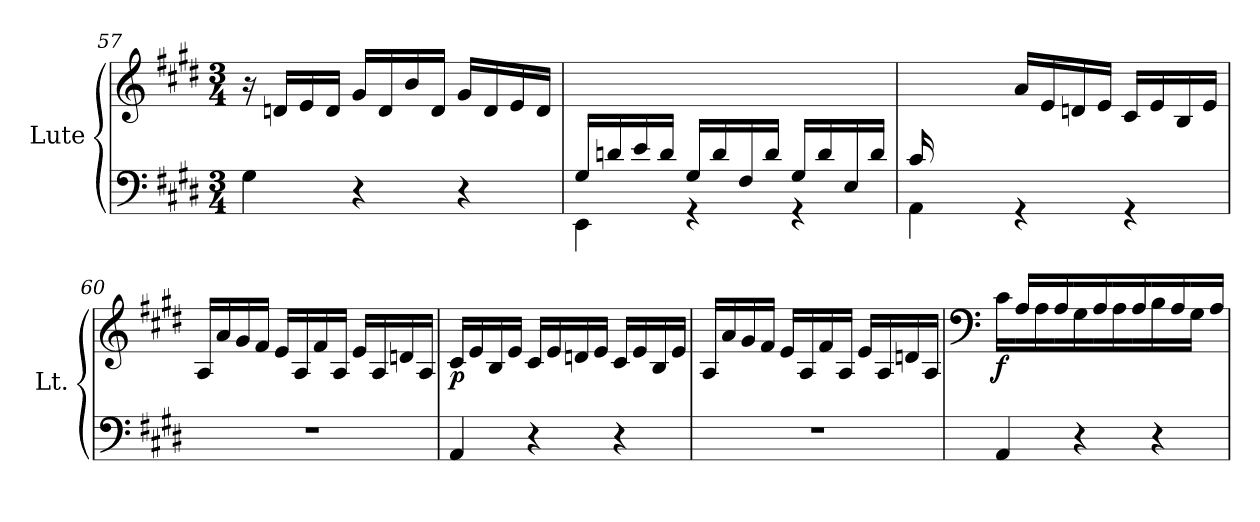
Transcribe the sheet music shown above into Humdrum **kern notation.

**kern	**kern	**dynam
*part1	*part1	*part1
*staff2	*staff1	*staff1/2
*I"Lute	*	*
*I'Lt.	*	*
!!LO:LB:g=z
*clefF4	*clefG2	*
*k[f#c#g#d#]	*k[f#c#g#d#]	*
*M3/4	*M3/4	*
=57	=57	=57
4G#\	16r	.
.	16dn/LL	.
.	16e/	.
.	16d/JJ	.
4r	16g#/LL	.
.	16d/	.
.	16b/	.
.	16d/JJ	.
4r	16g#/LL	.
.	16d/	.
.	16e/	.
.	16d/JJ	.
=58	=58	=58
*^	*	*
16G#/LL	4EE\	2.ryy	.
16dn/	.	.	.
16e/	.	.	.
16d/JJ	.	.	.
16G#/LL	4rGG	.	.
16d/	.	.	.
16F#/	.	.	.
16d/JJ	.	.	.
16G#/LL	4rGG	.	.
16d/	.	.	.
16E/	.	.	.
16d/JJ	.	.	.
=59	=59	=59	=59
16c#/LL	4AA\	16ryy	.
2ryy	.	16e/	.
.	.	16a/	.
.	.	16g#/JJ	.
.	4rGG	16a/LL	.
.	.	16e/	.
.	.	16dn/	.
.	.	16e/JJ	.
.	4rGG	16c#/LL	.
8.ryy	.	16e/	.
.	.	16B/	.
.	.	16e/JJ	.
*v	*v	*	*
=60	=60	=60
2.r	16A/LL	.
.	16a/	.
.	16g#/	.
.	16f#/JJ	.
.	16e/LL	.
.	16A/	.
.	16f#/	.
.	16A/JJ	.
.	16e/LL	.
.	16A/	.
.	16dn/	.
.	16A/JJ	.
!!LO:PB:g=z
=61	=61	=61
!	!	!LO:DY:b
4AA/	16c#/LL	p
.	16e/	.
.	16B/	.
.	16e/JJ	.
4r	16c#/LL	.
.	16e/	.
.	16dn/	.
.	16e/JJ	.
4r	16c#/LL	.
.	16e/	.
.	16B/	.
.	16e/JJ	.
=62	=62	=62
2.r	16A/LL	.
.	16a/	.
.	16g#/	.
.	16f#/JJ	.
.	16e/LL	.
.	16A/	.
.	16f#/	.
.	16A/JJ	.
.	16e/LL	.
.	16A/	.
.	16dn/	.
.	16A/JJ	.
=63	=63	=63
*	*clefF4	*
*	*^	*
!	!	!	!LO:DY:b
4AA/	16rGGyy	16c#\LL	f
.	16A/LL	16reyy	.
.	16rCCyy	16A\	.
.	16A/	16reyy	.
4r	16rAAAyy	16G#\	.
.	16A/	16reyy	.
.	16rAAAyy	16A\	.
.	16A/	16reyy	.
4r	16rAAAyy	16B\	.
.	16A/	16rcyy	.
.	16rAAAyy	16G#\JJ	.
.	16A/JJ	16rAyy	.
*	*v	*v	*
=	=	=
*-	*-	*-
